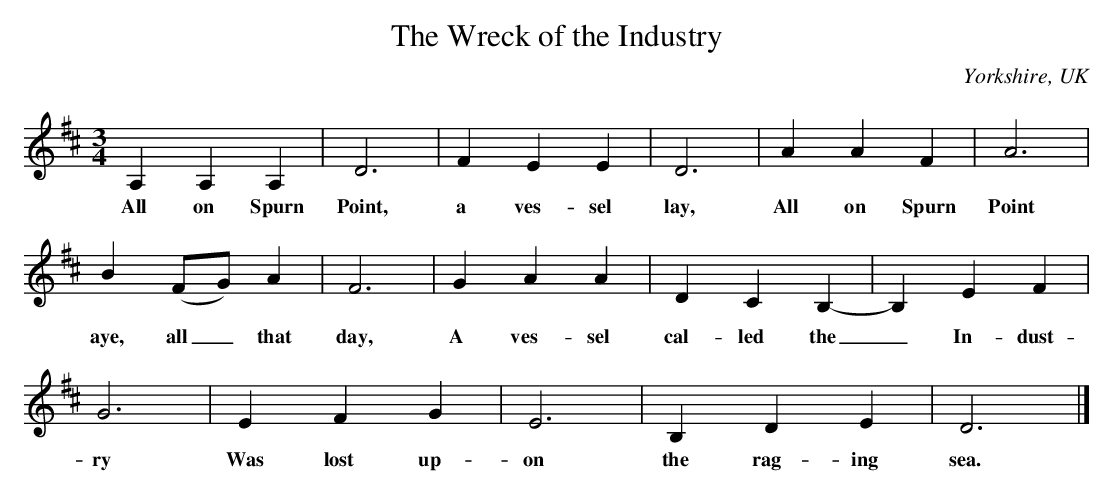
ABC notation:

X:1
T:The Wreck of the Industry
O:Yorkshire, UK
M:3/4
L:1/4
K:D
A, A, A,|D3|F E E|D3|A A F|A3|
w: All on Spurn Point, a ves- sel lay, All on Spurn Point
B (F/G/) A|F3|G A A|D C B,-|B, E F|
w: aye, all_ that day, A ves- sel cal- led the_ In- dust-
G3|E F G|E3|B, D E|D3|]
w: ry Was lost up- on the rag- ing sea.
